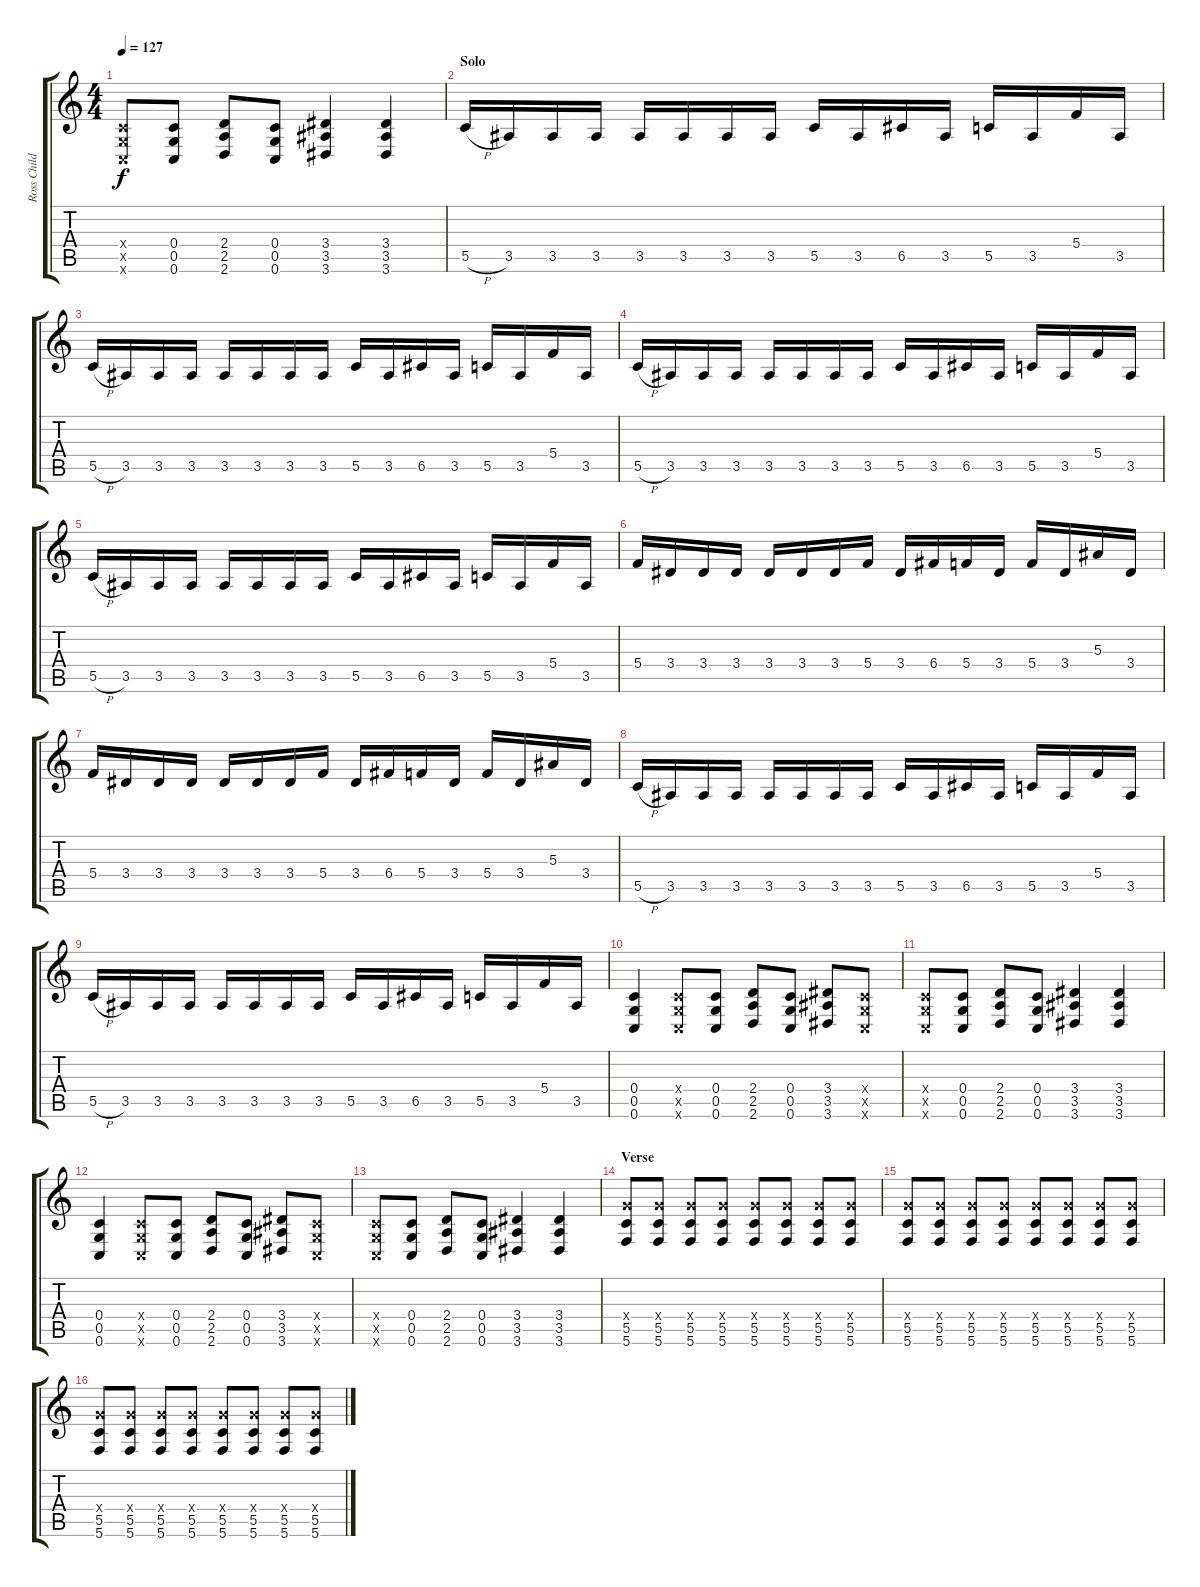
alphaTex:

\track ("Ross Childress" "Ross Child") {instrument distortionguitar}
\staff {score tabs}
\tuning (D4 A3 F3 C3 G2 C2) {hide}
\ts (4 4)
\tempo 127
\clef g2
\ks c
(0.4{x} 0.5{x} 0.6{x}).8{dy f} (0.4 0.5 0.6).8 (2.4 2.5 2.6).8 (0.4 0.5 0.6).8 (3.4 3.5 3.6).4 (3.4 3.5 3.6).4 |
\section ("" "Solo")
5.5{h}.16{volume 16 balance 8} 3.5.16 3.5.16 3.5.16 3.5.16 3.5.16 3.5.16 3.5.16 5.5.16 3.5.16 6.5.16 3.5.16 5.5.16 3.5.16 5.4.16 3.5.16 |
5.5{h}.16 3.5.16 3.5.16 3.5.16 3.5.16 3.5.16 3.5.16 3.5.16 5.5.16 3.5.16 6.5.16 3.5.16 5.5.16 3.5.16 5.4.16 3.5.16 |
5.5{h}.16 3.5.16 3.5.16 3.5.16 3.5.16 3.5.16 3.5.16 3.5.16 5.5.16 3.5.16 6.5.16 3.5.16 5.5.16 3.5.16 5.4.16 3.5.16 |
5.5{h}.16 3.5.16 3.5.16 3.5.16 3.5.16 3.5.16 3.5.16 3.5.16 5.5.16 3.5.16 6.5.16 3.5.16 5.5.16 3.5.16 5.4.16 3.5.16 |
5.4.16 3.4.16 3.4.16 3.4.16 3.4.16 3.4.16 3.4.16 5.4.16 3.4.16 6.4.16 5.4.16 3.4.16 5.4.16 3.4.16 5.3.16 3.4.16 |
5.4.16 3.4.16 3.4.16 3.4.16 3.4.16 3.4.16 3.4.16 5.4.16 3.4.16 6.4.16 5.4.16 3.4.16 5.4.16 3.4.16 5.3.16 3.4.16 |
5.5{h}.16 3.5.16 3.5.16 3.5.16 3.5.16 3.5.16 3.5.16 3.5.16 5.5.16 3.5.16 6.5.16 3.5.16 5.5.16 3.5.16 5.4.16 3.5.16 |
5.5{h}.16 3.5.16 3.5.16 3.5.16 3.5.16 3.5.16 3.5.16 3.5.16 5.5.16 3.5.16 6.5.16 3.5.16 5.5.16 3.5.16 5.4.16 3.5.16 |
(0.4 0.5 0.6).4{volume 13 balance 0} (0.4{x} 0.5{x} 0.6{x}).8 (0.4 0.5 0.6).8 (2.4 2.5 2.6).8 (0.4 0.5 0.6).8 (3.4 3.5 3.6).8 (0.4{x} 0.5{x} 0.6{x}).8 |
(0.4{x} 0.5{x} 0.6{x}).8 (0.4 0.5 0.6).8 (2.4 2.5 2.6).8 (0.4 0.5 0.6).8 (3.4 3.5 3.6).4 (3.4 3.5 3.6).4 |
(0.4 0.5 0.6).4 (0.4{x} 0.5{x} 0.6{x}).8 (0.4 0.5 0.6).8 (2.4 2.5 2.6).8 (0.4 0.5 0.6).8 (3.4 3.5 3.6).8 (0.4{x} 0.5{x} 0.6{x}).8 |
(0.4{x} 0.5{x} 0.6{x}).8 (0.4 0.5 0.6).8 (2.4 2.5 2.6).8 (0.4 0.5 0.6).8 (3.4 3.5 3.6).4 (3.4 3.5 3.6).4 |
\section ("" "Verse")
(7.4{x} 5.5 5.6).8 (7.4{x} 5.5 5.6).8 (7.4{x} 5.5 5.6).8 (7.4{x} 5.5 5.6).8 (7.4{x} 5.5 5.6).8 (7.4{x} 5.5 5.6).8 (7.4{x} 5.5 5.6).8 (7.4{x} 5.5 5.6).8 |
(7.4{x} 5.5 5.6).8 (7.4{x} 5.5 5.6).8 (7.4{x} 5.5 5.6).8 (7.4{x} 5.5 5.6).8 (7.4{x} 5.5 5.6).8 (7.4{x} 5.5 5.6).8 (7.4{x} 5.5 5.6).8 (7.4{x} 5.5 5.6).8 |
(7.4{x} 5.5 5.6).8 (7.4{x} 5.5 5.6).8 (7.4{x} 5.5 5.6).8 (7.4{x} 5.5 5.6).8 (7.4{x} 5.5 5.6).8 (7.4{x} 5.5 5.6).8 (7.4{x} 5.5 5.6).8 (7.4{x} 5.5 5.6).8
